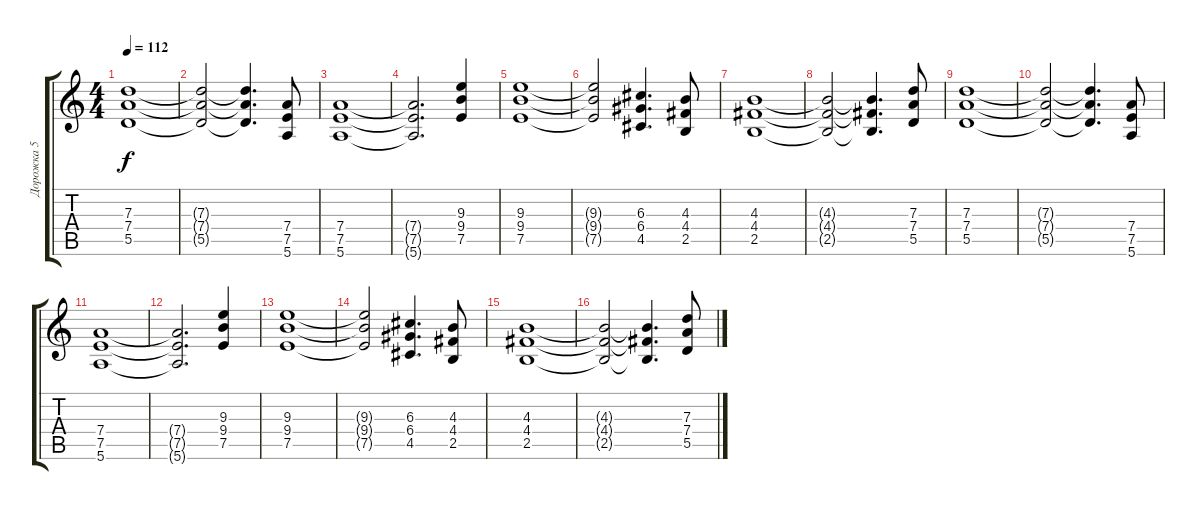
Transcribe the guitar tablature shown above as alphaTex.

\track ("Дорожка 5" "Дорожка 5") {instrument distortionguitar}
\staff {score tabs}
\tuning (E4 B3 G3 D3 A2 E2) {hide}
\ts (4 4)
\tempo 112
\clef g2
\ks c
(7.3 7.4 5.5).1{dy f} |
(7.3{t} 7.4{t} 5.5{t}).2 (7.3{t} 7.4{t} 5.5{t}).4{d} (7.4 7.5 5.6).8 |
(7.4 7.5 5.6).1 |
(7.4{t} 7.5{t} 5.6{t}).2{d} (9.3 9.4 7.5).4 |
(9.3 9.4 7.5).1 |
(9.3{t} 9.4{t} 7.5{t}).2 (6.3 6.4 4.5).4{d} (4.3 4.4 2.5).8 |
(4.3 4.4 2.5).1 |
(4.3{t} 4.4{t} 2.5{t}).2 (4.3{t} 4.4{t} 2.5{t}).4{d} (7.3 7.4 5.5).8 |
(7.3 7.4 5.5).1 |
(7.3{t} 7.4{t} 5.5{t}).2 (7.3{t} 7.4{t} 5.5{t}).4{d} (7.4 7.5 5.6).8 |
(7.4 7.5 5.6).1 |
(7.4{t} 7.5{t} 5.6{t}).2{d} (9.3 9.4 7.5).4 |
(9.3 9.4 7.5).1 |
(9.3{t} 9.4{t} 7.5{t}).2 (6.3 6.4 4.5).4{d} (4.3 4.4 2.5).8 |
(4.3 4.4 2.5).1 |
(4.3{t} 4.4{t} 2.5{t}).2 (4.3{t} 4.4{t} 2.5{t}).4{d} (7.3 7.4 5.5).8
